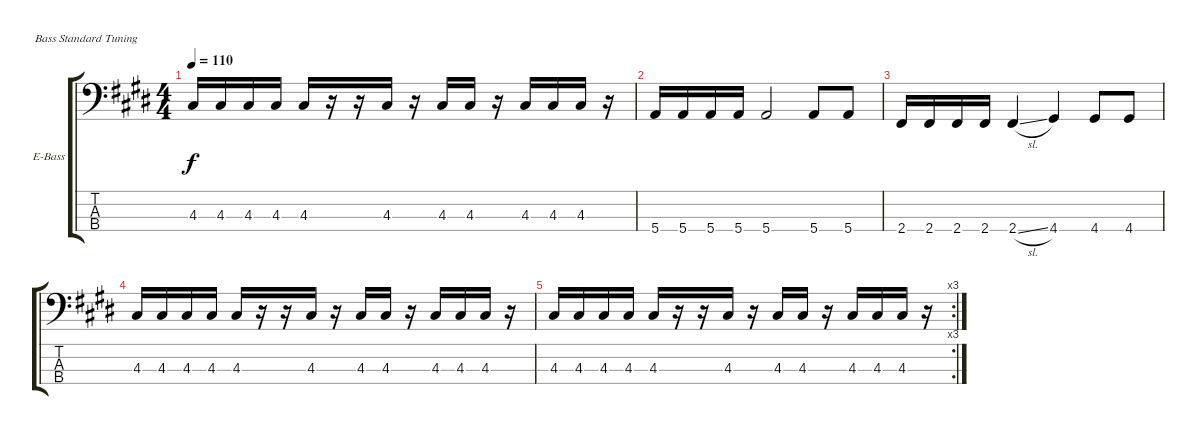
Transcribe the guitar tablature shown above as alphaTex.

\defaultSystemsLayout 4
\bracketExtendMode groupsimilarinstruments
\firstSystemTrackNameOrientation horizontal
\otherSystemsTrackNameOrientation horizontal
\track ("Electric Bass" "E-Bass") {instrument electricbassfinger}
\staff {score tabs}
\tuning (G2 D2 A1 E1)
\ts (4 4)
\tempo 110
\clef f4
\ks c#minor
4.3.16{dy f} 4.3.16 4.3.16 4.3.16 4.3.16 r.16 r.16 4.3.16 r.16 4.3.16 4.3.16 r.16 4.3.16 4.3.16 4.3.16 r.16 |
5.4.16 5.4.16 5.4.16 5.4.16 5.4.2 5.4.8 5.4.8 |
2.4.16 2.4.16 2.4.16 2.4.16 2.4{sl}.4 4.4.4 4.4.8 4.4.8 |
4.3.16 4.3.16 4.3.16 4.3.16 4.3.16 r.16 r.16 4.3.16 r.16 4.3.16 4.3.16 r.16 4.3.16 4.3.16 4.3.16 r.16 |
\rc 3
4.3.16 4.3.16 4.3.16 4.3.16 4.3.16 r.16 r.16 4.3.16 r.16 4.3.16 4.3.16 r.16 4.3.16 4.3.16 4.3.16 r.16
